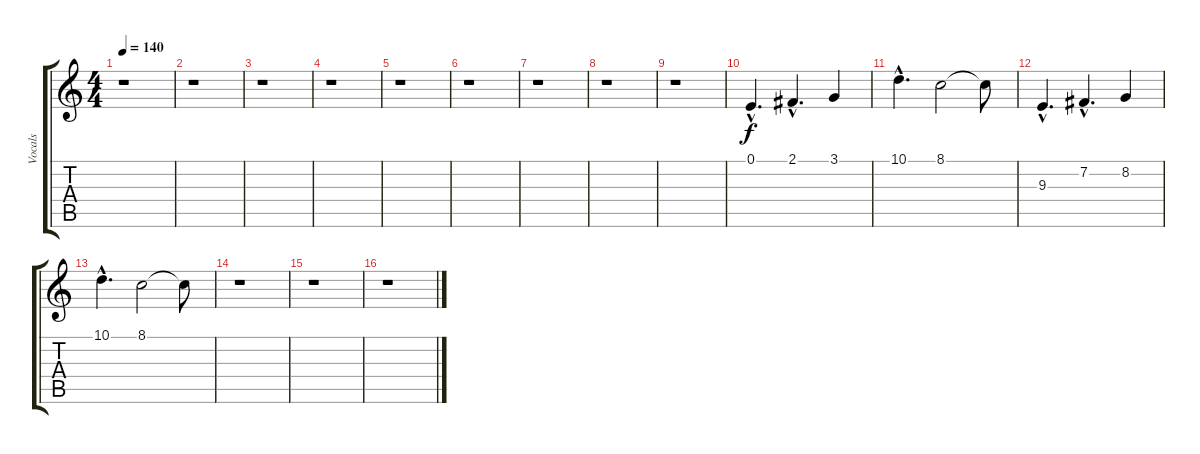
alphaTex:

\track ("Vocals" "Vocals") {instrument flute}
\staff {score tabs}
\tuning (E4 B3 G3 D3 A2 E2) {hide}
\ts (4 4)
\tempo 140
\clef g2
\ks c
r.1{dy f} |
r.1 |
r.1 |
r.1 |
r.1 |
r.1 |
r.1 |
r.1 |
r.1 |
0.1{hac}.4{d} 2.1{hac}.4{d} 3.1.4 |
10.1{hac}.4{d} 8.1.2 8.1{t}.8 |
9.3{hac}.4{d} 7.2{hac}.4{d} 8.2.4 |
10.1{hac}.4{d} 8.1.2 8.1{t}.8 |
r.1 |
r.1 |
r.1
